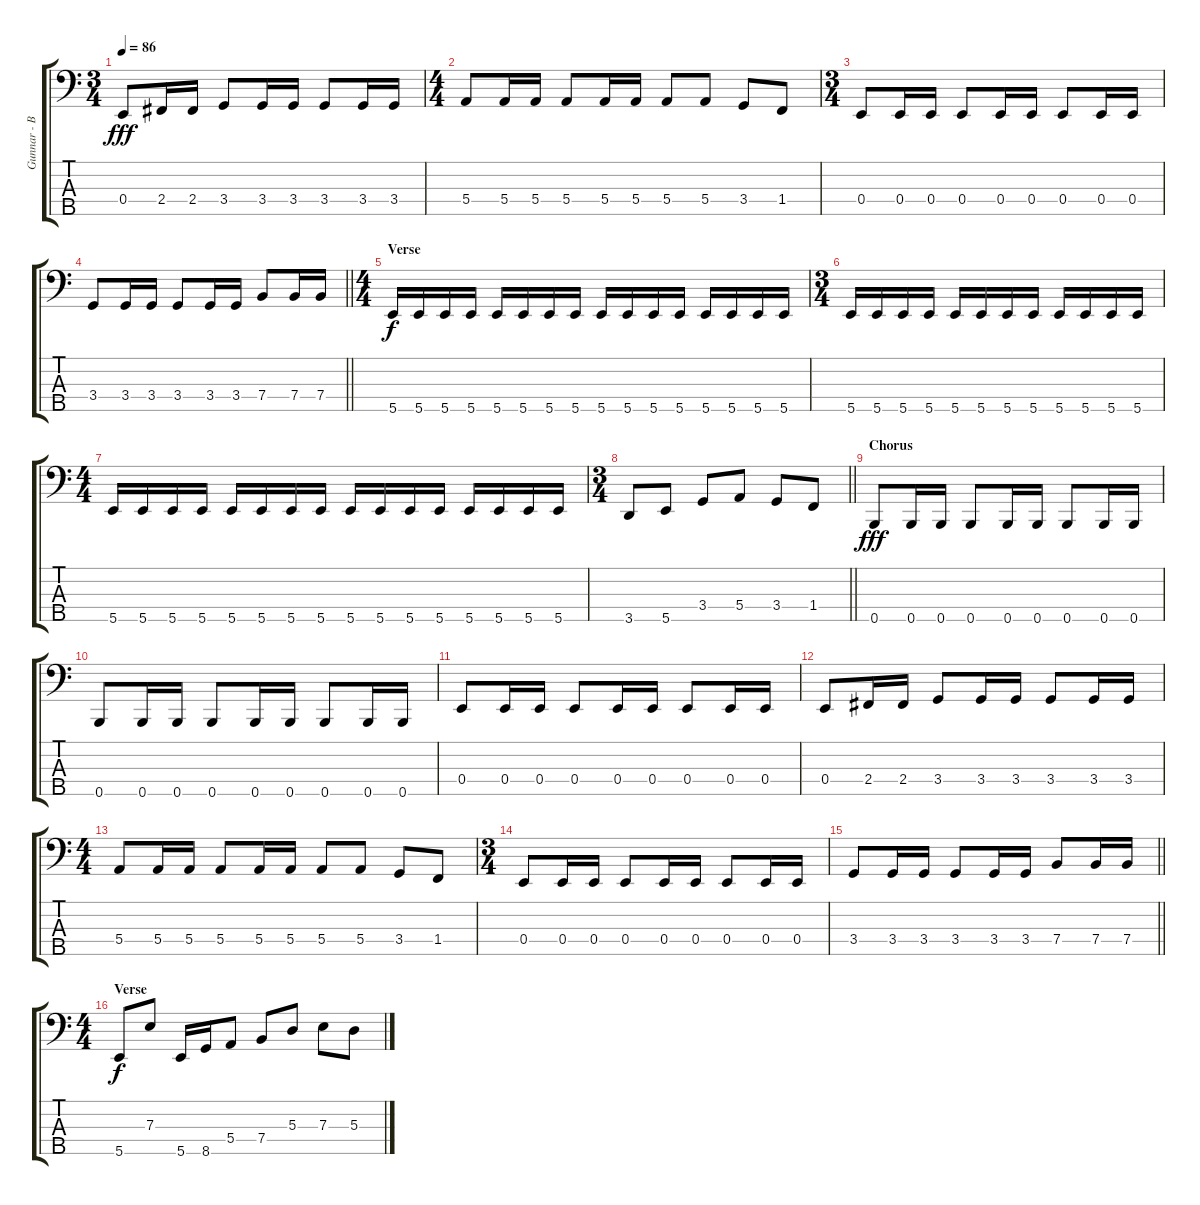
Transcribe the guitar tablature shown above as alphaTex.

\track ("Gunnar - Bass" "Gunnar - B") {instrument electricbassfinger}
\staff {score tabs}
\tuning (G2 D2 A1 E1 B0) {hide}
\ts (3 4)
\tempo 86
\clef f4
\ks c
0.4.8{dy fff} 2.4.16 2.4.16 3.4.8 3.4.16 3.4.16 3.4.8 3.4.16 3.4.16 |
\ts (4 4)
5.4.8 5.4.16 5.4.16 5.4.8 5.4.16 5.4.16 5.4.8 5.4.8 3.4.8 1.4.8 |
\ts (3 4)
0.4.8 0.4.16 0.4.16 0.4.8 0.4.16 0.4.16 0.4.8 0.4.16 0.4.16 |
\barLineRight lightlight
3.4.8 3.4.16 3.4.16 3.4.8 3.4.16 3.4.16 7.4.8 7.4.16 7.4.16 |
\ts (4 4)
\section ("" "Verse")
5.5.16{dy f volume 13} 5.5.16 5.5.16 5.5.16 5.5.16 5.5.16 5.5.16 5.5.16 5.5.16 5.5.16 5.5.16 5.5.16 5.5.16 5.5.16 5.5.16 5.5.16 |
\ts (3 4)
5.5.16 5.5.16 5.5.16 5.5.16 5.5.16 5.5.16 5.5.16 5.5.16 5.5.16 5.5.16 5.5.16 5.5.16 |
\ts (4 4)
5.5.16 5.5.16 5.5.16 5.5.16 5.5.16 5.5.16 5.5.16 5.5.16 5.5.16 5.5.16 5.5.16 5.5.16 5.5.16 5.5.16 5.5.16 5.5.16 |
\ts (3 4)
\barLineRight lightlight
3.5.8 5.5.8 3.4.8 5.4.8 3.4.8 1.4.8 |
\section ("" "Chorus ")
0.5.8{dy fff} 0.5.16 0.5.16 0.5.8 0.5.16 0.5.16 0.5.8 0.5.16 0.5.16 |
0.5.8 0.5.16 0.5.16 0.5.8 0.5.16 0.5.16 0.5.8 0.5.16 0.5.16 |
0.4.8 0.4.16 0.4.16 0.4.8 0.4.16 0.4.16 0.4.8 0.4.16 0.4.16 |
0.4.8 2.4.16 2.4.16 3.4.8 3.4.16 3.4.16 3.4.8 3.4.16 3.4.16 |
\ts (4 4)
5.4.8 5.4.16 5.4.16 5.4.8 5.4.16 5.4.16 5.4.8 5.4.8 3.4.8 1.4.8 |
\ts (3 4)
0.4.8 0.4.16 0.4.16 0.4.8 0.4.16 0.4.16 0.4.8 0.4.16 0.4.16 |
\barLineRight lightlight
3.4.8 3.4.16 3.4.16 3.4.8 3.4.16 3.4.16 7.4.8 7.4.16 7.4.16 |
\ts (4 4)
\section ("" "Verse")
5.5.8{dy f volume 13} 7.3.8 5.5.16 8.5.16 5.4.8 7.4.8 5.3.8 7.3.8 5.3.8
